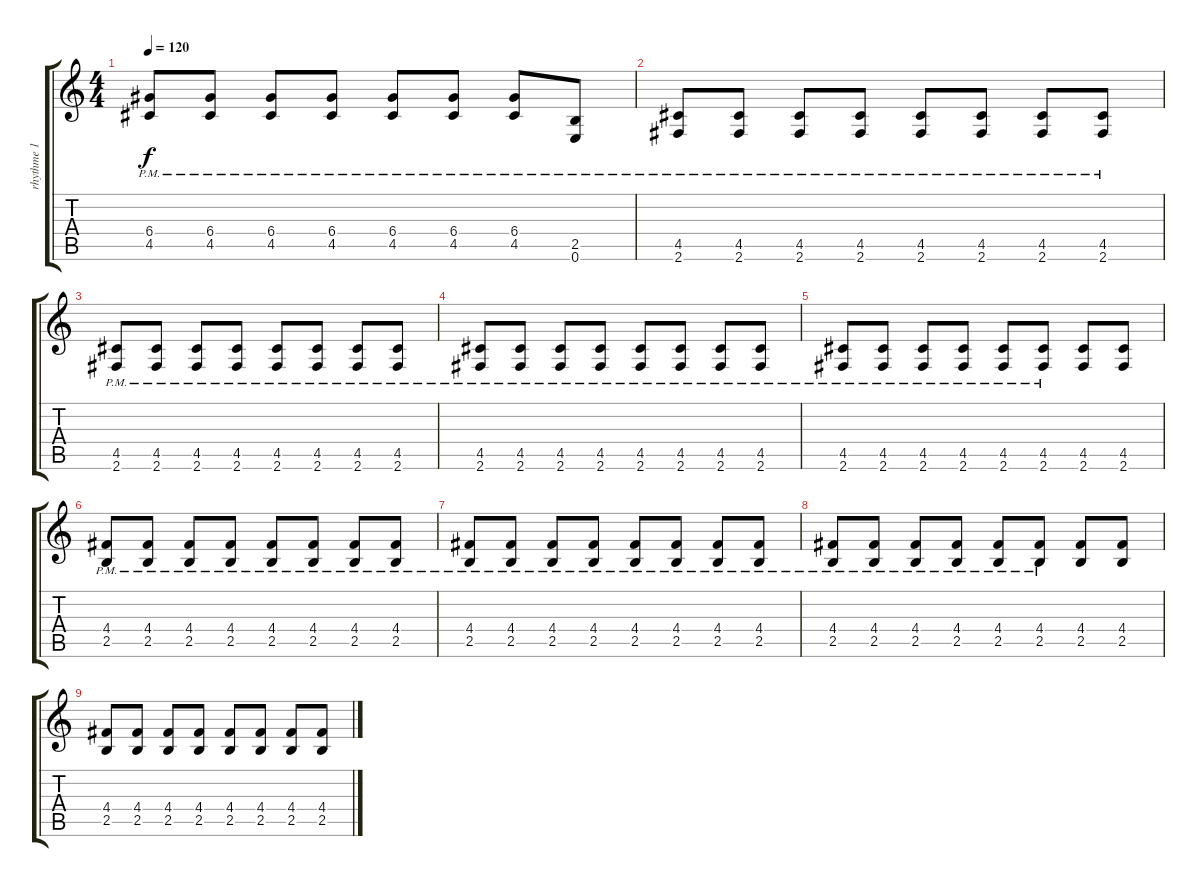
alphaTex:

\track ("rhythme 1" "rhythme 1") {instrument distortionguitar}
\staff {score tabs}
\tuning (E4 B3 G3 D3 A2 E2) {hide}
\ts (4 4)
\tempo 120
\clef g2
\ks c
(6.4{pm} 4.5{pm}).8{dy f} (6.4{pm} 4.5{pm}).8 (6.4{pm} 4.5{pm}).8 (6.4{pm} 4.5{pm}).8 (6.4{pm} 4.5{pm}).8 (6.4{pm} 4.5{pm}).8 (6.4{pm} 4.5{pm}).8 (2.5{pm} 0.6{pm}).8 |
(4.5{pm} 2.6{pm}).8 (4.5{pm} 2.6{pm}).8 (4.5{pm} 2.6{pm}).8 (4.5{pm} 2.6{pm}).8 (4.5{pm} 2.6{pm}).8 (4.5{pm} 2.6{pm}).8 (4.5{pm} 2.6{pm}).8 (4.5{pm} 2.6{pm}).8 |
(4.5{pm} 2.6{pm}).8 (4.5{pm} 2.6{pm}).8 (4.5{pm} 2.6{pm}).8 (4.5{pm} 2.6{pm}).8 (4.5{pm} 2.6{pm}).8 (4.5{pm} 2.6{pm}).8 (4.5{pm} 2.6{pm}).8 (4.5{pm} 2.6{pm}).8 |
(4.5{pm} 2.6{pm}).8 (4.5{pm} 2.6{pm}).8 (4.5{pm} 2.6{pm}).8 (4.5{pm} 2.6{pm}).8 (4.5{pm} 2.6{pm}).8 (4.5{pm} 2.6{pm}).8 (4.5{pm} 2.6{pm}).8 (4.5{pm} 2.6{pm}).8 |
(4.5{pm} 2.6{pm}).8 (4.5{pm} 2.6{pm}).8 (4.5{pm} 2.6{pm}).8 (4.5{pm} 2.6{pm}).8 (4.5{pm} 2.6{pm}).8 (4.5{pm} 2.6{pm}).8 (4.5 2.6).8 (4.5 2.6).8 |
(4.4{pm} 2.5{pm}).8 (4.4{pm} 2.5{pm}).8 (4.4{pm} 2.5{pm}).8 (4.4{pm} 2.5{pm}).8 (4.4{pm} 2.5{pm}).8 (4.4{pm} 2.5{pm}).8 (4.4{pm} 2.5{pm}).8 (4.4{pm} 2.5{pm}).8 |
(4.4{pm} 2.5{pm}).8 (4.4{pm} 2.5{pm}).8 (4.4{pm} 2.5{pm}).8 (4.4{pm} 2.5{pm}).8 (4.4{pm} 2.5{pm}).8 (4.4{pm} 2.5{pm}).8 (4.4{pm} 2.5{pm}).8 (4.4{pm} 2.5{pm}).8 |
(4.4{pm} 2.5{pm}).8 (4.4{pm} 2.5{pm}).8 (4.4{pm} 2.5{pm}).8 (4.4{pm} 2.5{pm}).8 (4.4{pm} 2.5{pm}).8 (4.4{pm} 2.5{pm}).8 (4.4 2.5).8 (4.4 2.5).8 |
(4.4 2.5).8 (4.4 2.5).8 (4.4 2.5).8 (4.4 2.5).8 (4.4 2.5).8 (4.4 2.5).8 (4.4 2.5).8 (4.4 2.5).8
